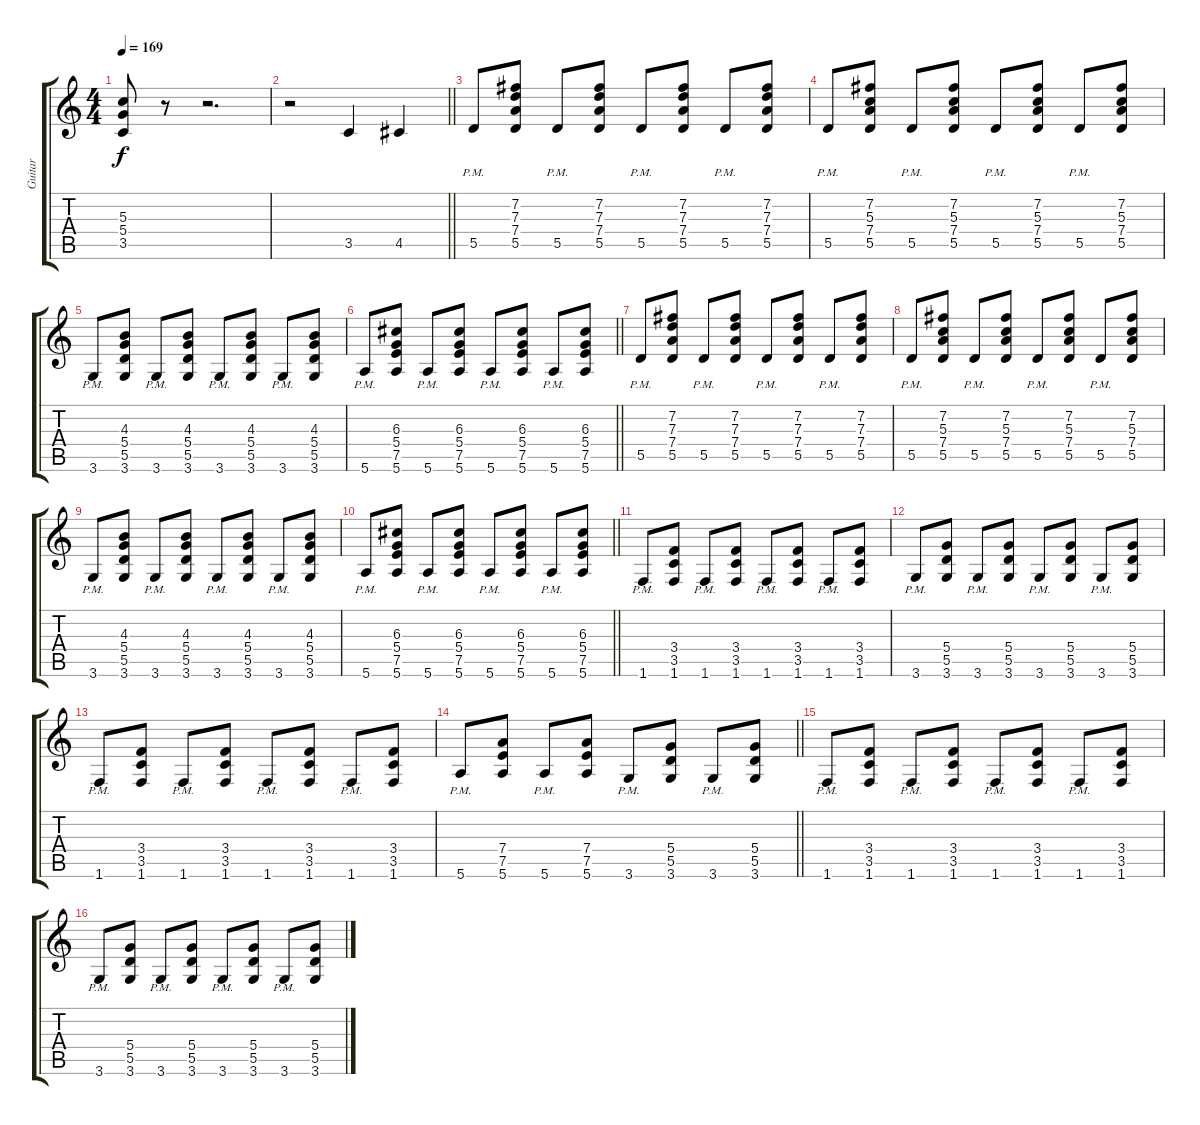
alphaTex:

\track ("Guitar" "Guitar") {instrument electricguitarjazz}
\staff {score tabs}
\tuning (E4 B3 G3 D3 A2 E2) {hide}
\ts (4 4)
\tempo 169
\clef g2
\ks c
(5.3 5.4 3.5).8{dy f} r.8 r.2{d} |
\barLineRight lightlight
r.2 3.5.4 4.5.4 |
\section ("" "")
5.5{pm}.8 (7.2 7.3 7.4 5.5).8 5.5{pm}.8 (7.2 7.3 7.4 5.5).8 5.5{pm}.8 (7.2 7.3 7.4 5.5).8 5.5{pm}.8 (7.2 7.3 7.4 5.5).8 |
5.5{pm}.8 (7.2 5.3 7.4 5.5).8 5.5{pm}.8 (7.2 5.3 7.4 5.5).8 5.5{pm}.8 (7.2 5.3 7.4 5.5).8 5.5{pm}.8 (7.2 5.3 7.4 5.5).8 |
3.6{pm}.8 (4.3 5.4 5.5 3.6).8 3.6{pm}.8 (4.3 5.4 5.5 3.6).8 3.6{pm}.8 (4.3 5.4 5.5 3.6).8 3.6{pm}.8 (4.3 5.4 5.5 3.6).8 |
\barLineRight lightlight
5.6{pm}.8 (6.3 5.4 7.5 5.6).8 5.6{pm}.8 (6.3 5.4 7.5 5.6).8 5.6{pm}.8 (6.3 5.4 7.5 5.6).8 5.6{pm}.8 (6.3 5.4 7.5 5.6).8 |
5.5{pm}.8 (7.2 7.3 7.4 5.5).8 5.5{pm}.8 (7.2 7.3 7.4 5.5).8 5.5{pm}.8 (7.2 7.3 7.4 5.5).8 5.5{pm}.8 (7.2 7.3 7.4 5.5).8 |
5.5{pm}.8 (7.2 5.3 7.4 5.5).8 5.5{pm}.8 (7.2 5.3 7.4 5.5).8 5.5{pm}.8 (7.2 5.3 7.4 5.5).8 5.5{pm}.8 (7.2 5.3 7.4 5.5).8 |
3.6{pm}.8 (4.3 5.4 5.5 3.6).8 3.6{pm}.8 (4.3 5.4 5.5 3.6).8 3.6{pm}.8 (4.3 5.4 5.5 3.6).8 3.6{pm}.8 (4.3 5.4 5.5 3.6).8 |
\barLineRight lightlight
5.6{pm}.8 (6.3 5.4 7.5 5.6).8 5.6{pm}.8 (6.3 5.4 7.5 5.6).8 5.6{pm}.8 (6.3 5.4 7.5 5.6).8 5.6{pm}.8 (6.3 5.4 7.5 5.6).8 |
\section ("" "")
1.6{pm}.8 (3.4 3.5 1.6).8 1.6{pm}.8 (3.4 3.5 1.6).8 1.6{pm}.8 (3.4 3.5 1.6).8 1.6{pm}.8 (3.4 3.5 1.6).8 |
3.6{pm}.8 (5.4 5.5 3.6).8 3.6{pm}.8 (5.4 5.5 3.6).8 3.6{pm}.8 (5.4 5.5 3.6).8 3.6{pm}.8 (5.4 5.5 3.6).8 |
1.6{pm}.8 (3.4 3.5 1.6).8 1.6{pm}.8 (3.4 3.5 1.6).8 1.6{pm}.8 (3.4 3.5 1.6).8 1.6{pm}.8 (3.4 3.5 1.6).8 |
\barLineRight lightlight
5.6{pm}.8 (7.4 7.5 5.6).8 5.6{pm}.8 (7.4 7.5 5.6).8 3.6{pm}.8 (5.4 5.5 3.6).8 3.6{pm}.8 (5.4 5.5 3.6).8 |
1.6{pm}.8 (3.4 3.5 1.6).8 1.6{pm}.8 (3.4 3.5 1.6).8 1.6{pm}.8 (3.4 3.5 1.6).8 1.6{pm}.8 (3.4 3.5 1.6).8 |
3.6{pm}.8 (5.4 5.5 3.6).8 3.6{pm}.8 (5.4 5.5 3.6).8 3.6{pm}.8 (5.4 5.5 3.6).8 3.6{pm}.8 (5.4 5.5 3.6).8
